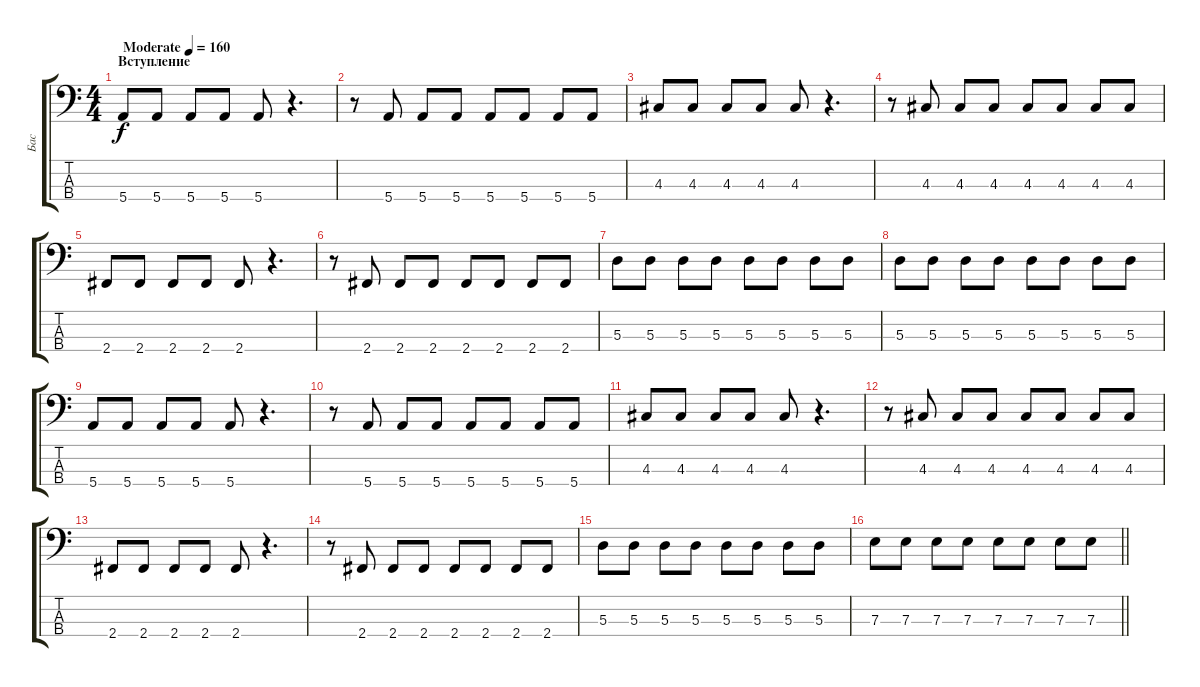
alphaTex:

\track ("Бас" "Бас") {instrument electricbassfinger}
\staff {score tabs}
\tuning (G2 D2 A1 E1) {hide}
\ts (4 4)
\section ("" "Вступление")
\tempo (160 "Moderate")
\clef f4
\ks c
5.4.8{dy f instrument electricbassfinger} 5.4.8 5.4.8 5.4.8 5.4.8 r.4{d} |
r.8 5.4.8 5.4.8 5.4.8 5.4.8 5.4.8 5.4.8 5.4.8 |
4.3.8 4.3.8 4.3.8 4.3.8 4.3.8 r.4{d} |
r.8 4.3.8 4.3.8 4.3.8 4.3.8 4.3.8 4.3.8 4.3.8 |
2.4.8 2.4.8 2.4.8 2.4.8 2.4.8 r.4{d} |
r.8 2.4.8 2.4.8 2.4.8 2.4.8 2.4.8 2.4.8 2.4.8 |
5.3.8 5.3.8 5.3.8 5.3.8 5.3.8 5.3.8 5.3.8 5.3.8 |
5.3.8 5.3.8 5.3.8 5.3.8 5.3.8 5.3.8 5.3.8 5.3.8 |
5.4.8 5.4.8 5.4.8 5.4.8 5.4.8 r.4{d} |
r.8 5.4.8 5.4.8 5.4.8 5.4.8 5.4.8 5.4.8 5.4.8 |
4.3.8 4.3.8 4.3.8 4.3.8 4.3.8 r.4{d} |
r.8 4.3.8 4.3.8 4.3.8 4.3.8 4.3.8 4.3.8 4.3.8 |
2.4.8 2.4.8 2.4.8 2.4.8 2.4.8 r.4{d} |
r.8 2.4.8 2.4.8 2.4.8 2.4.8 2.4.8 2.4.8 2.4.8 |
5.3.8 5.3.8 5.3.8 5.3.8 5.3.8 5.3.8 5.3.8 5.3.8 |
\barLineRight lightlight
7.3.8 7.3.8 7.3.8 7.3.8 7.3.8 7.3.8 7.3.8 7.3.8
